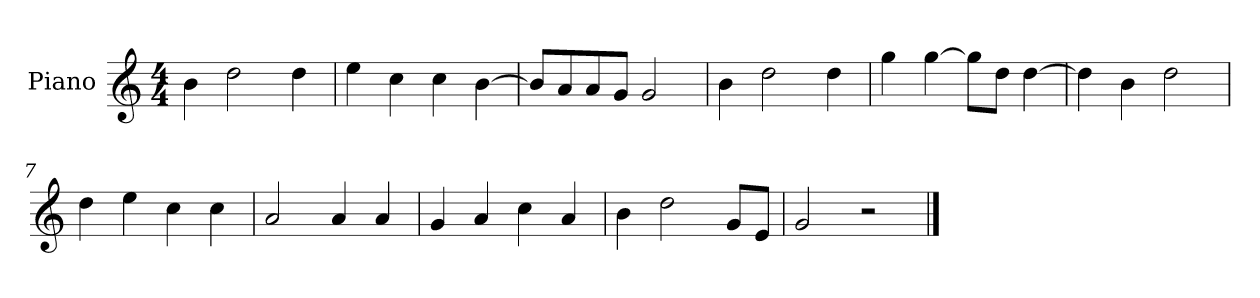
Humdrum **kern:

**kern
*part1
*staff1
*I"Piano
*I'P-no
*clefG2
*k[]
*M4/4
*MM90
=1
4b\
2dd\
4dd\
=2
4ee\
4cc\
4cc\
[4b\
=3
8b/L]
8a/
8a/
8g/J
2g/
=4
4b\
2dd\
4dd\
=5
4gg\
[4gg\
8gg\L]
8dd\J
[4dd\
=6
4dd\]
4b\
2dd\
=7
4dd\
4ee\
4cc\
4cc\
=8
2a/
4a/
4a/
=9
4g/
4a/
4cc\
4a/
!!LO:LB:g=z
=10
4b\
2dd\
8g/L
8e/J
=11
2g/
2r
==
*-
